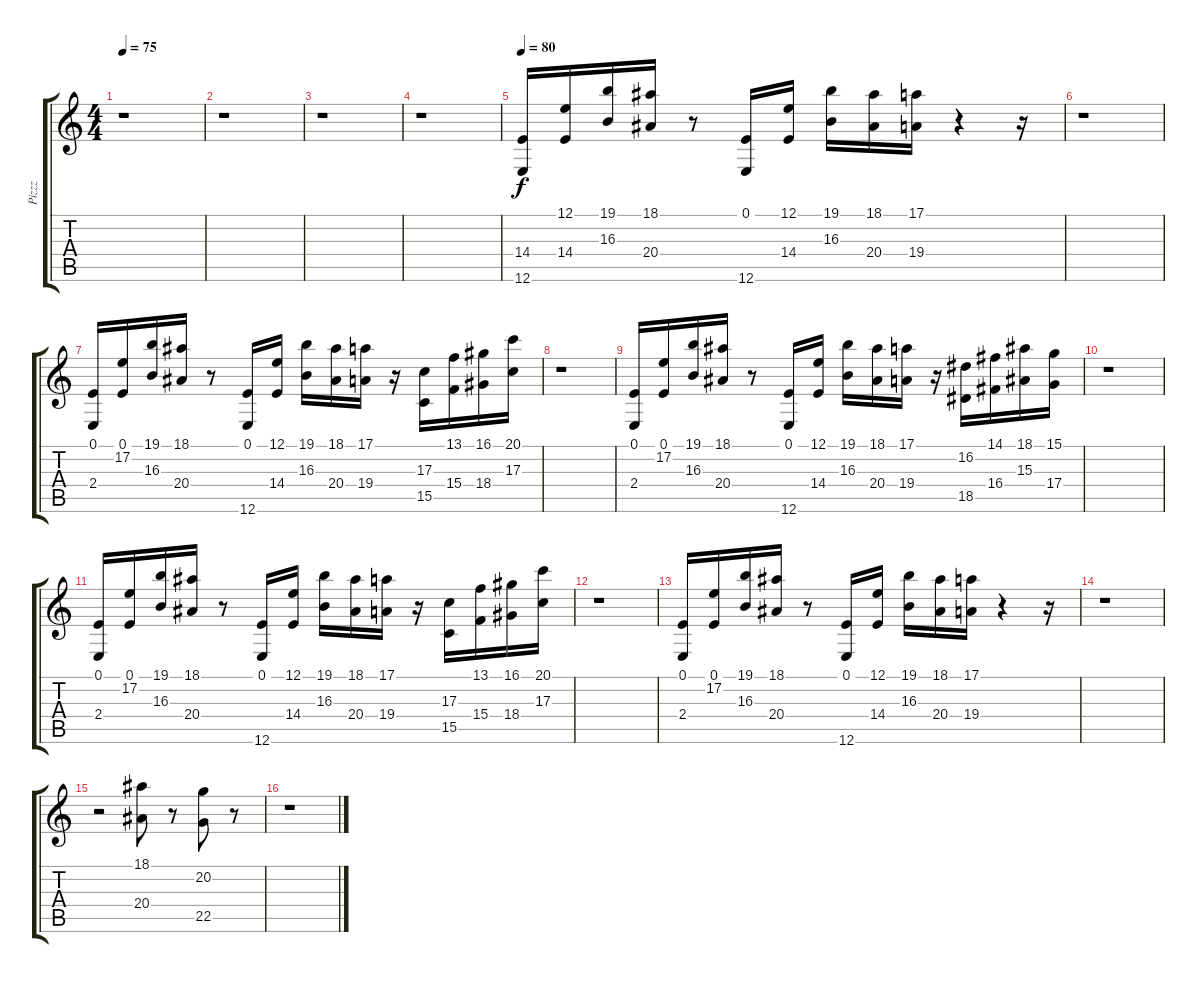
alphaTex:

\track ("Pizzz" "Pizzz") {instrument pizzicatostrings}
\staff {score tabs}
\tuning (E4 B3 G3 D3 A2 E2) {hide}
\ts (4 4)
\tempo 75
\clef g2
\ks c
r.1{dy f} |
r.1 |
r.1 |
r.1 |
\tempo 80
(14.4 12.6).16{volume 12 instrument pizzicatostrings} (12.1 14.4).16 (19.1 16.3).16 (18.1 20.4).16 r.8 (0.1 12.6).16 (12.1 14.4).16 (19.1 16.3).16 (18.1 20.4).16 (17.1 19.4).16 r.4 r.16 |
r.1 |
(0.1 2.4).16 (0.1 17.2).16 (19.1 16.3).16 (18.1 20.4).16 r.8 (0.1 12.6).16 (12.1 14.4).16 (19.1 16.3).16 (18.1 20.4).16 (17.1 19.4).16 r.16 (17.3 15.5).16 (13.1 15.4).16 (16.1 18.4).16 (20.1 17.3).16 |
r.1 |
(0.1 2.4).16 (0.1 17.2).16 (19.1 16.3).16 (18.1 20.4).16 r.8 (0.1 12.6).16 (12.1 14.4).16 (19.1 16.3).16 (18.1 20.4).16 (17.1 19.4).16 r.16 (16.2 18.5).16 (14.1 16.4).16 (18.1 15.3).16 (15.1 17.4).16 |
r.1 |
(0.1 2.4).16 (0.1 17.2).16 (19.1 16.3).16 (18.1 20.4).16 r.8 (0.1 12.6).16 (12.1 14.4).16 (19.1 16.3).16 (18.1 20.4).16 (17.1 19.4).16 r.16 (17.3 15.5).16 (13.1 15.4).16 (16.1 18.4).16 (20.1 17.3).16 |
r.1 |
(0.1 2.4).16 (0.1 17.2).16 (19.1 16.3).16 (18.1 20.4).16 r.8 (0.1 12.6).16 (12.1 14.4).16 (19.1 16.3).16 (18.1 20.4).16 (17.1 19.4).16 r.4 r.16 |
r.1 |
r.2 (18.1 20.4).8 r.8 (20.2 22.5).8 r.8 |
r.1
